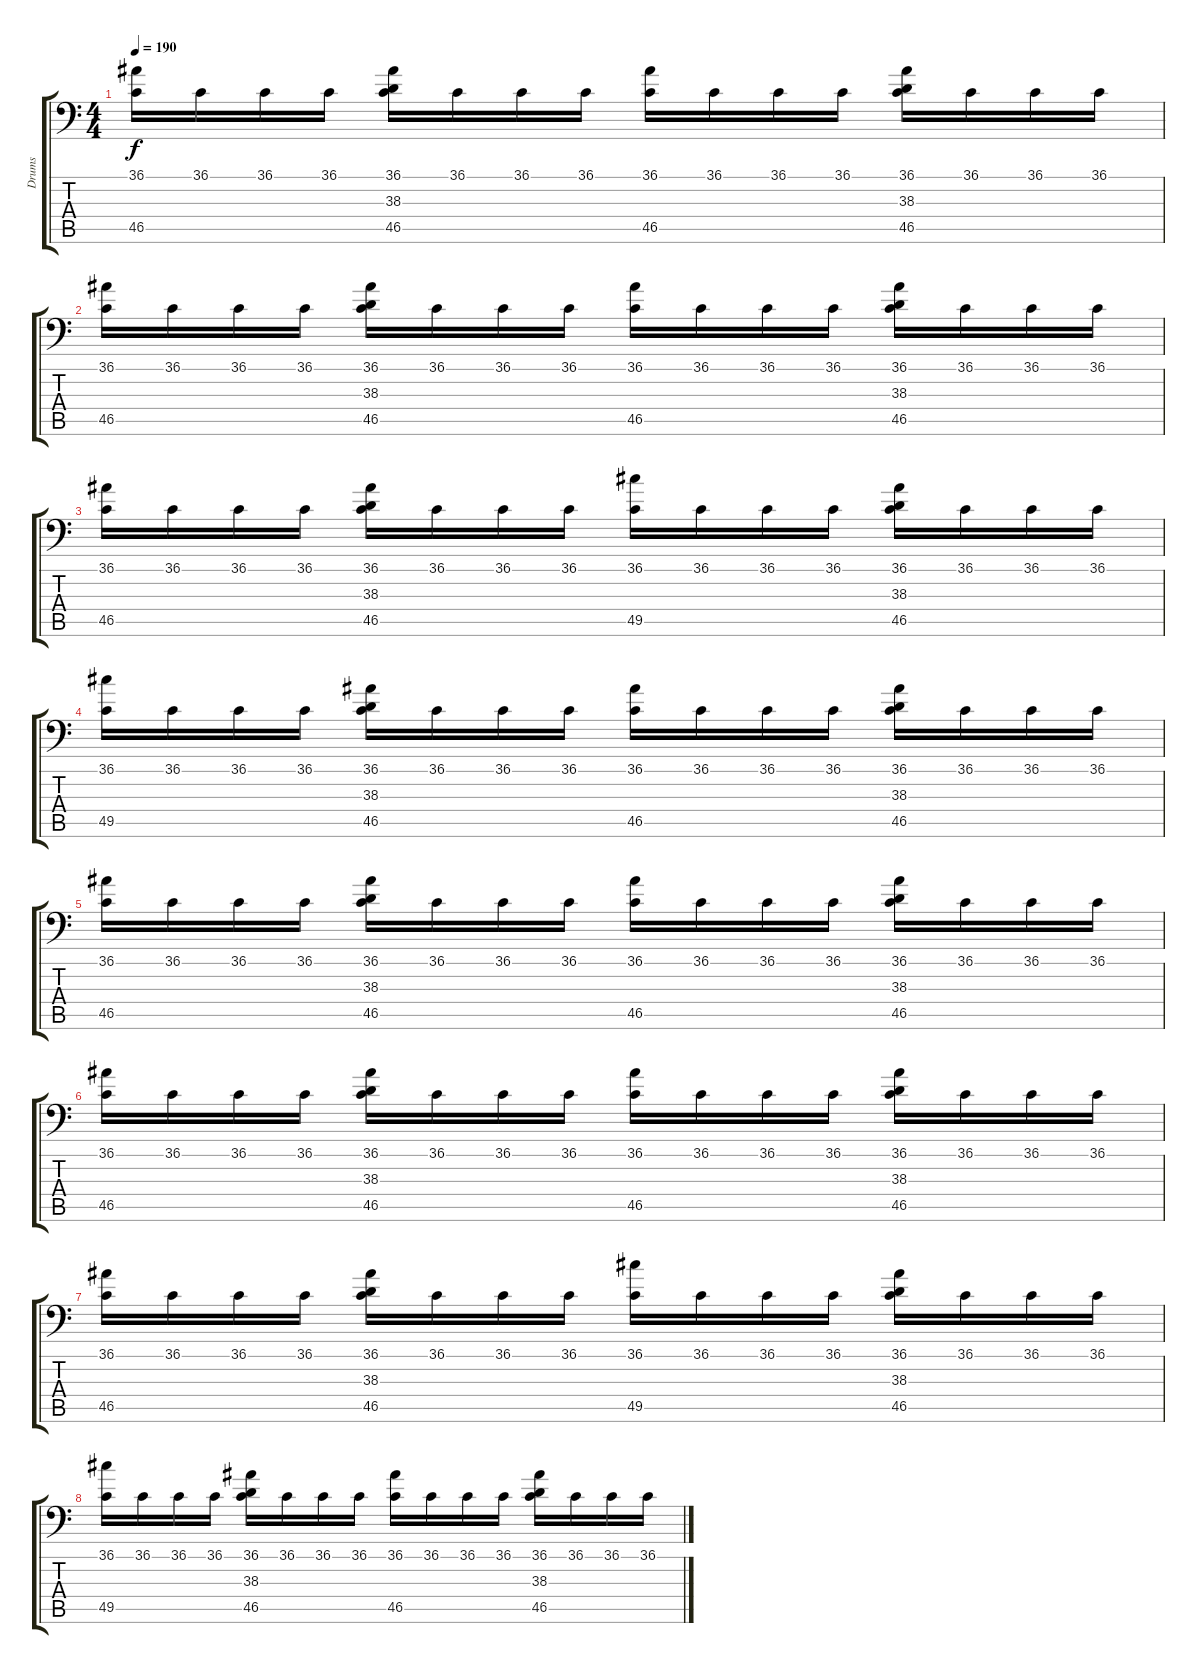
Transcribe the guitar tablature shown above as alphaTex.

\track ("Drums" "Drums") {instrument acousticgrandpiano}
\staff {score tabs}
\tuning (C-1 C-1 C-1 C-1 C-1 C-1) {hide}
\ts (4 4)
\tempo 190
\clef f4
\ks c
(36.1 46.5).16{dy f} 36.1.16 36.1.16 36.1.16 (36.1 38.3 46.5).16 36.1.16 36.1.16 36.1.16 (36.1 46.5).16 36.1.16 36.1.16 36.1.16 (36.1 38.3 46.5).16 36.1.16 36.1.16 36.1.16 |
(36.1 46.5).16 36.1.16 36.1.16 36.1.16 (36.1 38.3 46.5).16 36.1.16 36.1.16 36.1.16 (36.1 46.5).16 36.1.16 36.1.16 36.1.16 (36.1 38.3 46.5).16 36.1.16 36.1.16 36.1.16 |
(36.1 46.5).16 36.1.16 36.1.16 36.1.16 (36.1 38.3 46.5).16 36.1.16 36.1.16 36.1.16 (36.1 49.5).16 36.1.16 36.1.16 36.1.16 (36.1 38.3 46.5).16 36.1.16 36.1.16 36.1.16 |
(36.1 49.5).16 36.1.16 36.1.16 36.1.16 (36.1 38.3 46.5).16 36.1.16 36.1.16 36.1.16 (36.1 46.5).16 36.1.16 36.1.16 36.1.16 (36.1 38.3 46.5).16 36.1.16 36.1.16 36.1.16 |
(36.1 46.5).16 36.1.16 36.1.16 36.1.16 (36.1 38.3 46.5).16 36.1.16 36.1.16 36.1.16 (36.1 46.5).16 36.1.16 36.1.16 36.1.16 (36.1 38.3 46.5).16 36.1.16 36.1.16 36.1.16 |
(36.1 46.5).16 36.1.16 36.1.16 36.1.16 (36.1 38.3 46.5).16 36.1.16 36.1.16 36.1.16 (36.1 46.5).16 36.1.16 36.1.16 36.1.16 (36.1 38.3 46.5).16 36.1.16 36.1.16 36.1.16 |
(36.1 46.5).16 36.1.16 36.1.16 36.1.16 (36.1 38.3 46.5).16 36.1.16 36.1.16 36.1.16 (36.1 49.5).16 36.1.16 36.1.16 36.1.16 (36.1 38.3 46.5).16 36.1.16 36.1.16 36.1.16 |
(36.1 49.5).16 36.1.16 36.1.16 36.1.16 (36.1 38.3 46.5).16 36.1.16 36.1.16 36.1.16 (36.1 46.5).16 36.1.16 36.1.16 36.1.16 (36.1 38.3 46.5).16 36.1.16 36.1.16 36.1.16
